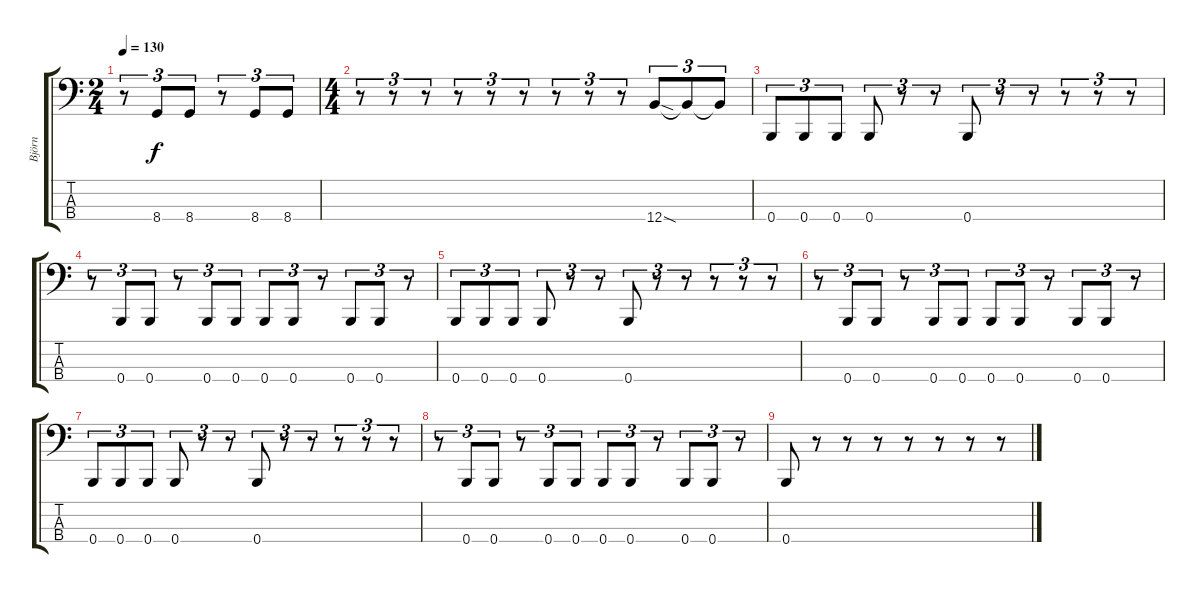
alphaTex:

\track ("Björn" "Björn") {instrument electricbassfinger}
\staff {score tabs}
\tuning (E2 B1 Gb1 B0) {hide}
\ts (2 4)
\tempo 130
\clef f4
\ks c
r.8{tu (3 2) dy f} 8.4.8{tu (3 2)} 8.4.8{tu (3 2)} r.8{tu (3 2)} 8.4.8{tu (3 2)} 8.4.8{tu (3 2)} |
\ts (4 4)
r.8{tu (3 2)} r.8{tu (3 2)} r.8{tu (3 2)} r.8{tu (3 2)} r.8{tu (3 2)} r.8{tu (3 2)} r.8{tu (3 2)} r.8{tu (3 2)} r.8{tu (3 2)} 12.4{sod}.8{tu (3 2)} 12.4{t}.8{tu (3 2)} 12.4{t}.8{tu (3 2)} |
0.4.8{tu (3 2)} 0.4.8{tu (3 2)} 0.4.8{tu (3 2)} 0.4.8{tu (3 2)} r.8{tu (3 2)} r.8{tu (3 2)} 0.4.8{tu (3 2)} r.8{tu (3 2)} r.8{tu (3 2)} r.8{tu (3 2)} r.8{tu (3 2)} r.8{tu (3 2)} |
r.8{tu (3 2)} 0.4.8{tu (3 2)} 0.4.8{tu (3 2)} r.8{tu (3 2)} 0.4.8{tu (3 2)} 0.4.8{tu (3 2)} 0.4.8{tu (3 2)} 0.4.8{tu (3 2)} r.8{tu (3 2)} 0.4.8{tu (3 2)} 0.4.8{tu (3 2)} r.8{tu (3 2)} |
0.4.8{tu (3 2)} 0.4.8{tu (3 2)} 0.4.8{tu (3 2)} 0.4.8{tu (3 2)} r.8{tu (3 2)} r.8{tu (3 2)} 0.4.8{tu (3 2)} r.8{tu (3 2)} r.8{tu (3 2)} r.8{tu (3 2)} r.8{tu (3 2)} r.8{tu (3 2)} |
r.8{tu (3 2)} 0.4.8{tu (3 2)} 0.4.8{tu (3 2)} r.8{tu (3 2)} 0.4.8{tu (3 2)} 0.4.8{tu (3 2)} 0.4.8{tu (3 2)} 0.4.8{tu (3 2)} r.8{tu (3 2)} 0.4.8{tu (3 2)} 0.4.8{tu (3 2)} r.8{tu (3 2)} |
0.4.8{tu (3 2)} 0.4.8{tu (3 2)} 0.4.8{tu (3 2)} 0.4.8{tu (3 2)} r.8{tu (3 2)} r.8{tu (3 2)} 0.4.8{tu (3 2)} r.8{tu (3 2)} r.8{tu (3 2)} r.8{tu (3 2)} r.8{tu (3 2)} r.8{tu (3 2)} |
r.8{tu (3 2)} 0.4.8{tu (3 2)} 0.4.8{tu (3 2)} r.8{tu (3 2)} 0.4.8{tu (3 2)} 0.4.8{tu (3 2)} 0.4.8{tu (3 2)} 0.4.8{tu (3 2)} r.8{tu (3 2)} 0.4.8{tu (3 2)} 0.4.8{tu (3 2)} r.8{tu (3 2)} |
0.4.8 r.8 r.8 r.8 r.8 r.8 r.8 r.8
